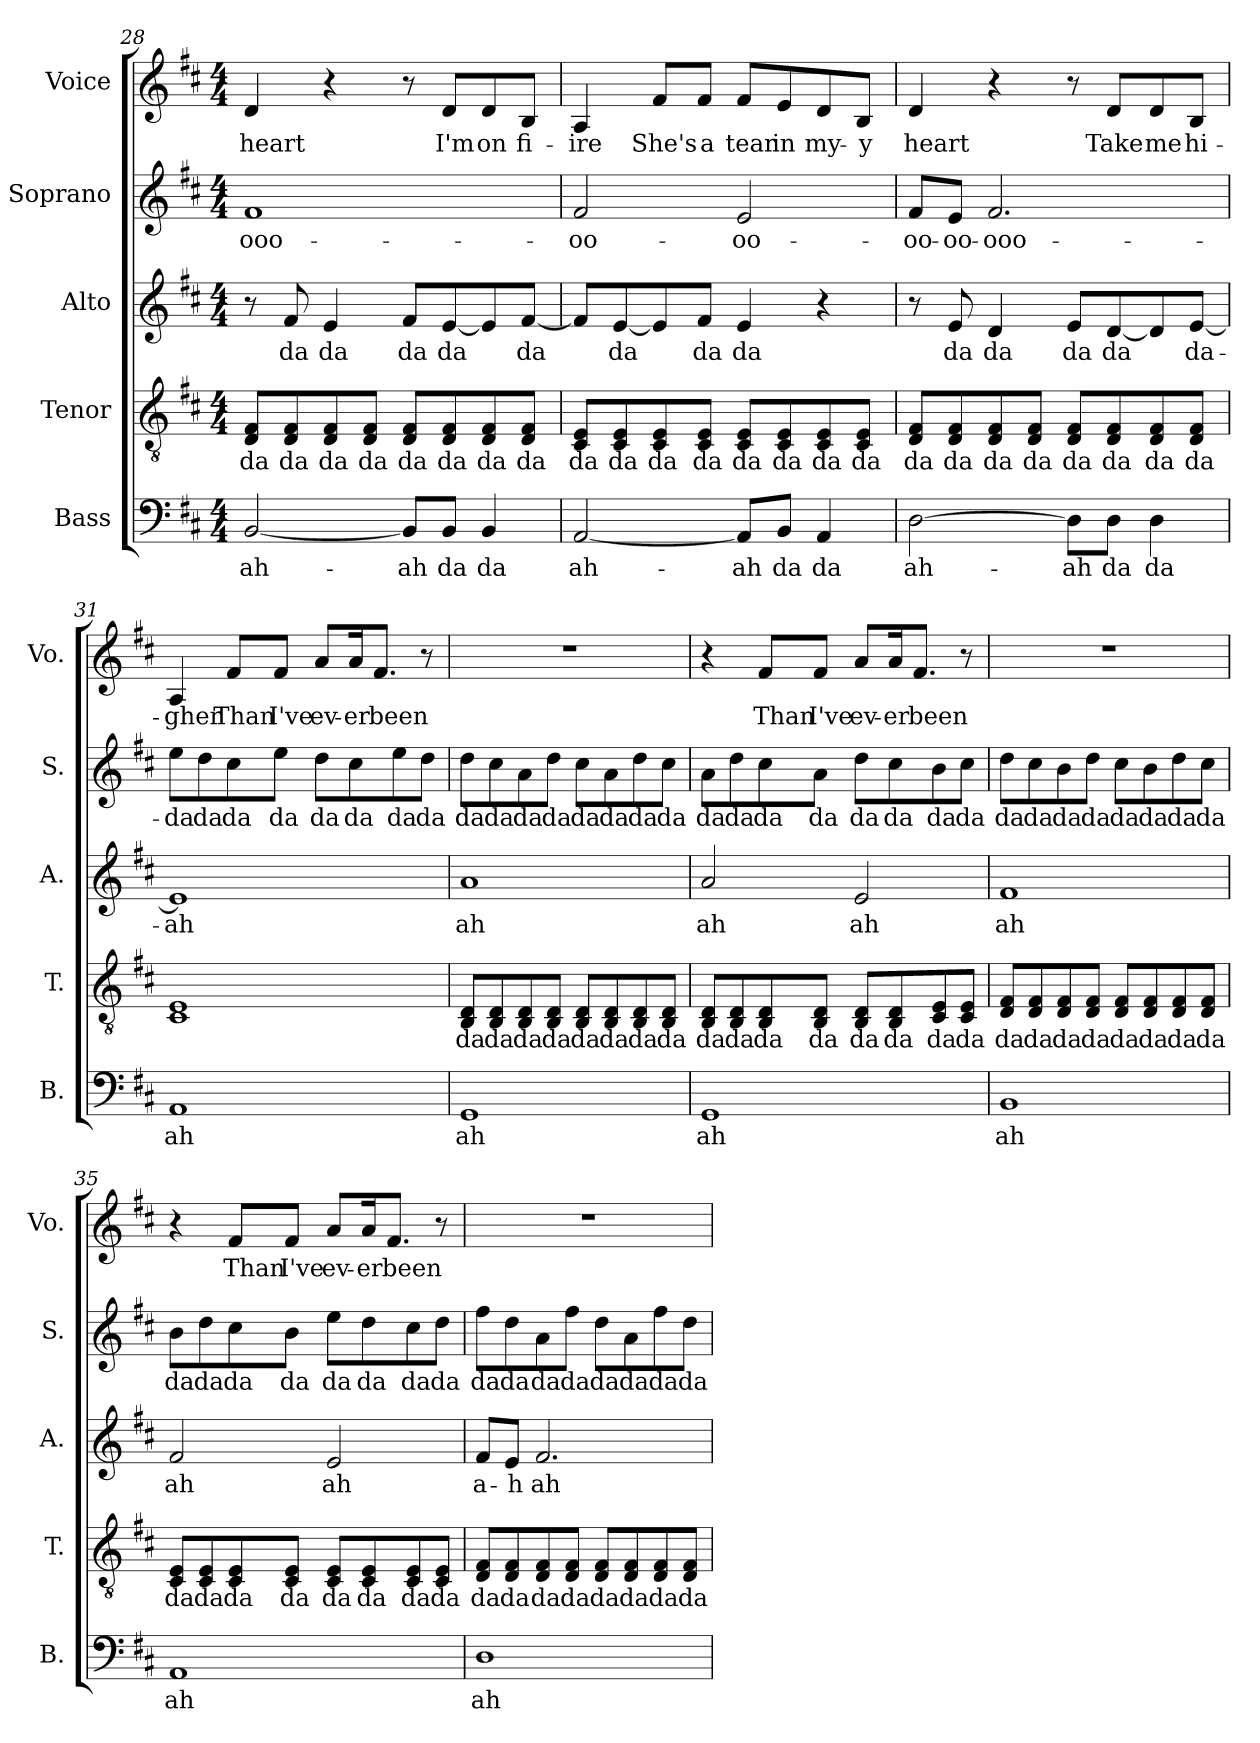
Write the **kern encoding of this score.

**kern	**text	**kern	**text	**kern	**text	**kern	**text	**kern	**text
*part5	*part5	*part4	*part4	*part3	*part3	*part2	*part2	*part1	*part1
*staff5	*staff5	*staff4	*staff4	*staff3	*staff3	*staff2	*staff2	*staff1	*staff1
*I"Bass	*	*I"Tenor	*	*I"Alto	*	*I"Soprano	*	*I"Voice	*
*I'B.	*	*I'T.	*	*I'A.	*	*I'S.	*	*I'Vo.	*
!!LO:LB:g=z
*clefF4	*	*clefGv2	*	*clefG2	*	*clefG2	*	*clefG2	*
*k[f#c#]	*	*k[f#c#]	*	*k[f#c#]	*	*k[f#c#]	*	*k[f#c#]	*
*M4/4	*	*M4/4	*	*M4/4	*	*M4/4	*	*M4/4	*
=28	=28	=28	=28	=28	=28	=28	=28	=28	=28
!	!LO:LY:b	!	!LO:LY:b	!	!	!	!LO:LY:b	!	!LO:LY:b
[2BB/	ah-	8D/ 8F#/L	da	8r	.	1f#	-ooo-	4d/	heart
!	!	!	!LO:LY:b	!	!LO:LY:b	!	!	!	!
.	.	8D/ 8F#/	da	8f#/	da	.	.	.	.
!	!	!	!LO:LY:b	!	!LO:LY:b	!	!	!	!
.	.	8D/ 8F#/	da	4e/	da	.	.	4r	.
!	!	!	!LO:LY:b	!	!	!	!	!	!
.	.	8D/ 8F#/J	da	.	.	.	.	.	.
!	!LO:LY:b	!	!LO:LY:b	!	!LO:LY:b	!	!	!	!
8BB/L]	-ah	8D/ 8F#/L	da	8f#/L	da	.	.	8r	.
!	!LO:LY:b	!	!LO:LY:b	!	!LO:LY:b	!	!	!	!LO:LY:b
8BB/J	da	8D/ 8F#/	da	[8e/	da	.	.	8d/L	I'm
!	!LO:LY:b	!	!LO:LY:b	!	!	!	!	!	!LO:LY:b
4BB/	da	8D/ 8F#/	da	8e/]	.	.	.	8d/	on
!	!	!	!LO:LY:b	!	!LO:LY:b	!	!	!	!LO:LY:b
.	.	8D/ 8F#/J	da	[8f#/J	da	.	.	8B/J	fi-
=29	=29	=29	=29	=29	=29	=29	=29	=29	=29
!	!LO:LY:b	!	!LO:LY:b	!	!	!	!LO:LY:b	!	!LO:LY:b
[2AA/	ah-	8C#/ 8E/L	da	8f#/L]	.	2f#/	-oo-	4A/	-ire
!	!	!	!LO:LY:b	!	!LO:LY:b	!	!	!	!
.	.	8C#/ 8E/	da	[8e/	da	.	.	.	.
!	!	!	!LO:LY:b	!	!	!	!	!	!LO:LY:b
.	.	8C#/ 8E/	da	8e/]	.	.	.	8f#/L	She's
!	!	!	!LO:LY:b	!	!LO:LY:b	!	!	!	!LO:LY:b
.	.	8C#/ 8E/J	da	8f#/J	da	.	.	8f#/J	a
!	!LO:LY:b	!	!LO:LY:b	!	!LO:LY:b	!	!LO:LY:b	!	!LO:LY:b
8AA/L]	-ah	8C#/ 8E/L	da	4e/	da	2e/	-oo-	8f#/L	tear
!	!LO:LY:b	!	!LO:LY:b	!	!	!	!	!	!LO:LY:b
8BB/J	da	8C#/ 8E/	da	.	.	.	.	8e/	in
!	!LO:LY:b	!	!LO:LY:b	!	!	!	!	!	!LO:LY:b
4AA/	da	8C#/ 8E/	da	4r	.	.	.	8d/	my-
!	!	!	!LO:LY:b	!	!	!	!	!	!LO:LY:b
.	.	8C#/ 8E/J	da	.	.	.	.	8B/J	-y
=30	=30	=30	=30	=30	=30	=30	=30	=30	=30
!	!LO:LY:b	!	!LO:LY:b	!	!	!	!LO:LY:b	!	!LO:LY:b
[2D\	ah-	8D/ 8F#/L	da	8r	.	8f#/L	-oo-	4d/	heart
!	!	!	!LO:LY:b	!	!LO:LY:b	!	!LO:LY:b	!	!
.	.	8D/ 8F#/	da	8e/	da	8e/J	-oo-	.	.
!	!	!	!LO:LY:b	!	!LO:LY:b	!	!LO:LY:b	!	!
.	.	8D/ 8F#/	da	4d/	da	2.f#/	-ooo-	4r	.
!	!	!	!LO:LY:b	!	!	!	!	!	!
.	.	8D/ 8F#/J	da	.	.	.	.	.	.
!	!LO:LY:b	!	!LO:LY:b	!	!LO:LY:b	!	!	!	!
8D\L]	-ah	8D/ 8F#/L	da	8e/L	da	.	.	8r	.
!	!LO:LY:b	!	!LO:LY:b	!	!LO:LY:b	!	!	!	!LO:LY:b
8D\J	da	8D/ 8F#/	da	[8d/	da	.	.	8d/L	Take
!	!LO:LY:b	!	!LO:LY:b	!	!	!	!	!	!LO:LY:b
4D\	da	8D/ 8F#/	da	8d/]	.	.	.	8d/	me
!	!	!	!LO:LY:b	!	!LO:LY:b	!	!	!	!LO:LY:b
.	.	8D/ 8F#/J	da	[8e/J	da-	.	.	8B/J	hi-
!!LO:PB:g=z
=31	=31	=31	=31	=31	=31	=31	=31	=31	=31
!	!LO:LY:b	!	!	!	!LO:LY:b	!	!LO:LY:b	!	!LO:LY:b
1AA	ah	1C# 1E	.	1e]	-ah	8ee\L	da	4A/	-gher
!	!	!	!	!	!	!	!LO:LY:b	!	!
.	.	.	.	.	.	8dd\	da	.	.
!	!	!	!	!	!	!	!LO:LY:b	!	!LO:LY:b
.	.	.	.	.	.	8cc#\	da	8f#/L	Than
!	!	!	!	!	!	!	!LO:LY:b	!	!LO:LY:b
.	.	.	.	.	.	8ee\J	da	8f#/J	I've
!	!	!	!	!	!	!	!LO:LY:b	!	!LO:LY:b
.	.	.	.	.	.	8dd\L	da	8a/L	ev-
!	!	!	!	!	!	!	!LO:LY:b	!	!LO:LY:b
.	.	.	.	.	.	8cc#\	da	16a/K	-er
!	!	!	!	!	!	!	!	!	!LO:LY:b
.	.	.	.	.	.	.	.	8.f#/J	been
!	!	!	!	!	!	!	!LO:LY:b	!	!
.	.	.	.	.	.	8ee\	da	.	.
!	!	!	!	!	!	!	!LO:LY:b	!	!
.	.	.	.	.	.	8dd\J	da	8r	.
=32	=32	=32	=32	=32	=32	=32	=32	=32	=32
!	!LO:LY:b	!	!LO:LY:b	!	!LO:LY:b	!	!LO:LY:b	!	!
1GG	ah	8BB/ 8D/L	da	1a	ah	8dd\L	da	1r	.
!	!	!	!LO:LY:b	!	!	!	!LO:LY:b	!	!
.	.	8BB/ 8D/	da	.	.	8cc#\	da	.	.
!	!	!	!LO:LY:b	!	!	!	!LO:LY:b	!	!
.	.	8BB/ 8D/	da	.	.	8a\	da	.	.
!	!	!	!LO:LY:b	!	!	!	!LO:LY:b	!	!
.	.	8BB/ 8D/J	da	.	.	8dd\J	da	.	.
!	!	!	!LO:LY:b	!	!	!	!LO:LY:b	!	!
.	.	8BB/ 8D/L	da	.	.	8cc#\L	da	.	.
!	!	!	!LO:LY:b	!	!	!	!LO:LY:b	!	!
.	.	8BB/ 8D/	da	.	.	8a\	da	.	.
!	!	!	!LO:LY:b	!	!	!	!LO:LY:b	!	!
.	.	8BB/ 8D/	da	.	.	8dd\	da	.	.
!	!	!	!LO:LY:b	!	!	!	!LO:LY:b	!	!
.	.	8BB/ 8D/J	da	.	.	8cc#\J	da	.	.
=33	=33	=33	=33	=33	=33	=33	=33	=33	=33
!	!LO:LY:b	!	!LO:LY:b	!	!LO:LY:b	!	!LO:LY:b	!	!
1GG	ah	8BB/ 8D/L	da	2a/	ah	8a\L	da	4r	.
!	!	!	!LO:LY:b	!	!	!	!LO:LY:b	!	!
.	.	8BB/ 8D/	da	.	.	8dd\	da	.	.
!	!	!	!LO:LY:b	!	!	!	!LO:LY:b	!	!LO:LY:b
.	.	8BB/ 8D/	da	.	.	8cc#\	da	8f#/L	Than
!	!	!	!LO:LY:b	!	!	!	!LO:LY:b	!	!LO:LY:b
.	.	8BB/ 8D/J	da	.	.	8a\J	da	8f#/J	I've
!	!	!	!LO:LY:b	!	!LO:LY:b	!	!LO:LY:b	!	!LO:LY:b
.	.	8BB/ 8D/L	da	2e/	ah	8dd\L	da	8a/L	ev-
!	!	!	!LO:LY:b	!	!	!	!LO:LY:b	!	!LO:LY:b
.	.	8BB/ 8D/	da	.	.	8cc#\	da	16a/K	-er
!	!	!	!	!	!	!	!	!	!LO:LY:b
.	.	.	.	.	.	.	.	8.f#/J	been
!	!	!	!LO:LY:b	!	!	!	!LO:LY:b	!	!
.	.	8C#/ 8E/	da	.	.	8b\	da	.	.
!	!	!	!LO:LY:b	!	!	!	!LO:LY:b	!	!
.	.	8C#/ 8E/J	da	.	.	8cc#\J	da	8r	.
!!LO:LB:g=z
=34	=34	=34	=34	=34	=34	=34	=34	=34	=34
!	!LO:LY:b	!	!LO:LY:b	!	!LO:LY:b	!	!LO:LY:b	!	!
1BB	ah	8D/ 8F#/L	da	1f#	ah	8dd\L	da	1r	.
!	!	!	!LO:LY:b	!	!	!	!LO:LY:b	!	!
.	.	8D/ 8F#/	da	.	.	8cc#\	da	.	.
!	!	!	!LO:LY:b	!	!	!	!LO:LY:b	!	!
.	.	8D/ 8F#/	da	.	.	8b\	da	.	.
!	!	!	!LO:LY:b	!	!	!	!LO:LY:b	!	!
.	.	8D/ 8F#/J	da	.	.	8dd\J	da	.	.
!	!	!	!LO:LY:b	!	!	!	!LO:LY:b	!	!
.	.	8D/ 8F#/L	da	.	.	8cc#\L	da	.	.
!	!	!	!LO:LY:b	!	!	!	!LO:LY:b	!	!
.	.	8D/ 8F#/	da	.	.	8b\	da	.	.
!	!	!	!LO:LY:b	!	!	!	!LO:LY:b	!	!
.	.	8D/ 8F#/	da	.	.	8dd\	da	.	.
!	!	!	!LO:LY:b	!	!	!	!LO:LY:b	!	!
.	.	8D/ 8F#/J	da	.	.	8cc#\J	da	.	.
=35	=35	=35	=35	=35	=35	=35	=35	=35	=35
!	!LO:LY:b	!	!LO:LY:b	!	!LO:LY:b	!	!LO:LY:b	!	!
1AA	ah	8C#/ 8E/L	da	2f#/	ah	8b\L	da	4r	.
!	!	!	!LO:LY:b	!	!	!	!LO:LY:b	!	!
.	.	8C#/ 8E/	da	.	.	8dd\	da	.	.
!	!	!	!LO:LY:b	!	!	!	!LO:LY:b	!	!LO:LY:b
.	.	8C#/ 8E/	da	.	.	8cc#\	da	8f#/L	Than
!	!	!	!LO:LY:b	!	!	!	!LO:LY:b	!	!LO:LY:b
.	.	8C#/ 8E/J	da	.	.	8b\J	da	8f#/J	I've
!	!	!	!LO:LY:b	!	!LO:LY:b	!	!LO:LY:b	!	!LO:LY:b
.	.	8C#/ 8E/L	da	2e/	ah	8ee\L	da	8a/L	ev-
!	!	!	!LO:LY:b	!	!	!	!LO:LY:b	!	!LO:LY:b
.	.	8C#/ 8E/	da	.	.	8dd\	da	16a/K	-er
!	!	!	!	!	!	!	!	!	!LO:LY:b
.	.	.	.	.	.	.	.	8.f#/J	been
!	!	!	!LO:LY:b	!	!	!	!LO:LY:b	!	!
.	.	8C#/ 8E/	da	.	.	8cc#\	da	.	.
!	!	!	!LO:LY:b	!	!	!	!LO:LY:b	!	!
.	.	8C#/ 8E/J	da	.	.	8dd\J	da	8r	.
=36	=36	=36	=36	=36	=36	=36	=36	=36	=36
!	!LO:LY:b	!	!LO:LY:b	!	!LO:LY:b	!	!LO:LY:b	!	!
1D	ah	8D/ 8F#/L	da	8f#/L	a-	8ff#\L	da	1r	.
!	!	!	!LO:LY:b	!	!LO:LY:b	!	!LO:LY:b	!	!
.	.	8D/ 8F#/	da	8e/J	-h	8dd\	da	.	.
!	!	!	!LO:LY:b	!	!LO:LY:b	!	!LO:LY:b	!	!
.	.	8D/ 8F#/	da	2.f#/	ah	8a\	da	.	.
!	!	!	!LO:LY:b	!	!	!	!LO:LY:b	!	!
.	.	8D/ 8F#/J	da	.	.	8ff#\J	da	.	.
!	!	!	!LO:LY:b	!	!	!	!LO:LY:b	!	!
.	.	8D/ 8F#/L	da	.	.	8dd\L	da	.	.
!	!	!	!LO:LY:b	!	!	!	!LO:LY:b	!	!
.	.	8D/ 8F#/	da	.	.	8a\	da	.	.
!	!	!	!LO:LY:b	!	!	!	!LO:LY:b	!	!
.	.	8D/ 8F#/	da	.	.	8ff#\	da	.	.
!	!	!	!LO:LY:b	!	!	!	!LO:LY:b	!	!
.	.	8D/ 8F#/J	da	.	.	8dd\J	da	.	.
=	=	=	=	=	=	=	=	=	=
*-	*-	*-	*-	*-	*-	*-	*-	*-	*-
